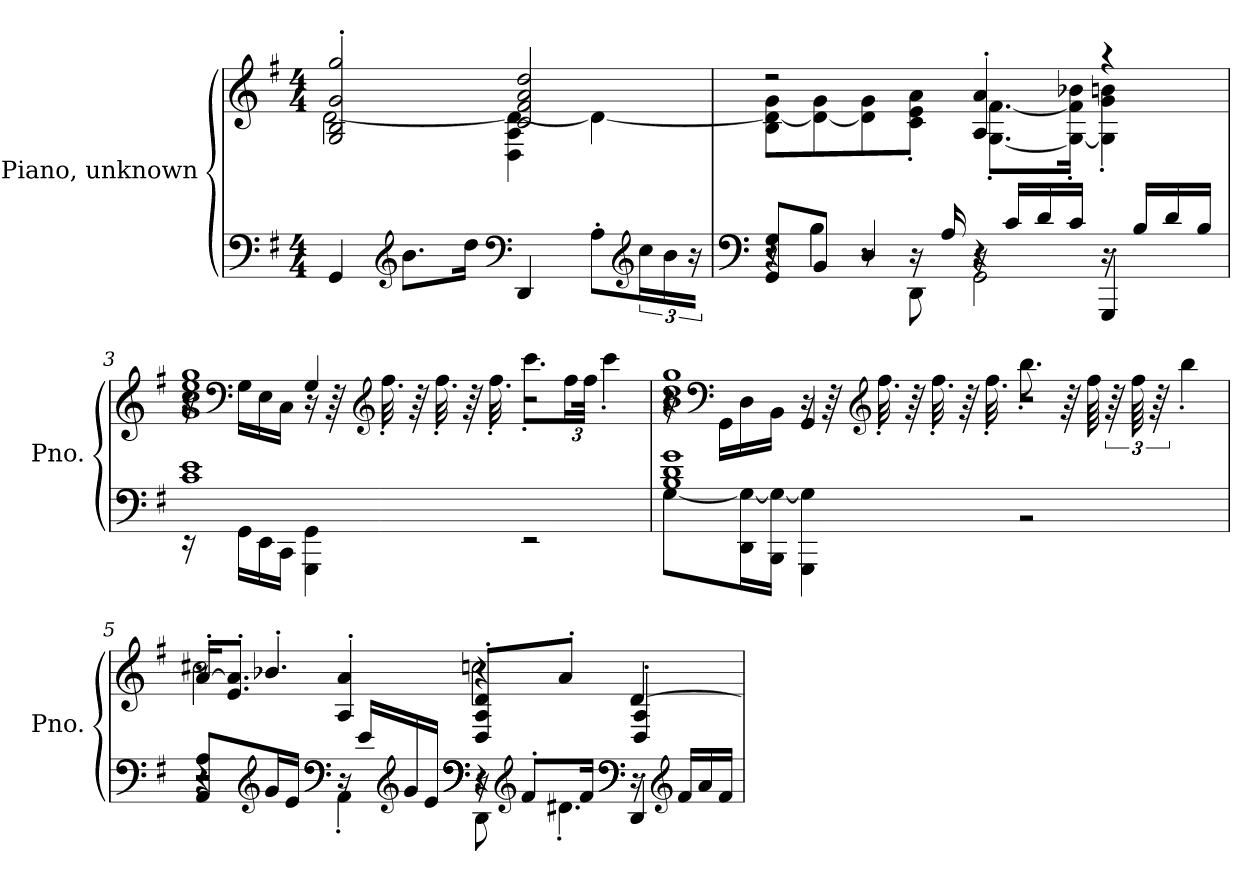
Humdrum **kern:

**kern	**kern
*part1	*part1
*staff2	*staff1
*I"Piano, unknown	*
*I'Pno.	*
*clefF4	*clefG2
*k[f#]	*k[f#]
*M4/4	*M4/4
*MM120	*MM120
=1	=1
*	*^
4GG/	2G/' 2B/' 2g/' 2gg/'	[2d\
*clefG2	*	*
8.b\L	.	.
16dd\Jk	.	.
*clefF4	*	*
4DD/	2c/ 2f#/ 2a/ 2dd/	4D\ 4A\ 4d\_
8A'\L	.	4d\_
*clefG2	*	*
24cc\L	.	.
24b\JJ	.	.
24r	.	.
=2	=2	=2
*clefF4	*	*
*^	*	*
*	*^	*	*
8GG/ 8G/L	8r	4r	2r	8B\ 8d\_ 8g\L
8BB/J	4B\	.	.	8d\_ 8g\
8r	.	4D/	.	8d\] 8g\
16r	8DD\	.	.	8c\' 8e\' 8a\'J
16A/	.	.	.	.
16r	2GG\	4r	4A/' 4a/'	[8.G\' [8.f#\'L
16c/LL	.	.	.	.
16d/	.	.	.	.
16c/JJ	.	.	.	16G\_' 16f#\]' 16b-X\'Jk
16r	.	4GGG'/	4r	4G\]' 4g\' 4bn\'
16B/LL	.	.	.	.
16d/	.	.	.	.
16B/JJ	.	.	.	.
*	*v	*v	*	*
!!LO:LB:g=z
=3	=3	=3	=3
*	*	*	*^
1c 1e	16r	1g 1cc 1ee 1gg	16r	4r
*	*	*clefF4	*	*
.	16GG\LL	.	16G\LL	.
.	16EE\	.	16E\	.
.	16CC\JJ	.	16C\JJ	.
.	4GGG\ 4GG\	.	16r	4G/
.	.	.	64r	.
*	*	*clefG2	*	*
.	.	.	32.ff#'\	.
.	.	.	64r	.
.	.	.	32.ff#'\	.
.	.	.	64r	.
.	.	.	32.ff#'\	.
.	2r	.	8.ccc'\L	2r
*	*	*	*Xbrackettup	*
.	.	.	24ff#\L	.
.	.	.	48ff#\JJk	.
.	.	.	4ccc'\	.
!!LO:LB:g=z	!!	!!
=4	=4	=4	=4	=4
1B 1d 1g	[8G\L	1b 1dd 1gg	16r	4r
*	*	*clefF4	*	*
.	.	.	16GG\LL	.
.	16DD\ 16G\_L	.	16D\	.
.	16BBB\ 16G\_JJ	.	16BB\JJ	.
.	4GGG\ 4G\]	.	16r	4GG/
.	.	.	64r	.
*	*	*clefG2	*	*
.	.	.	32.ff#'\	.
.	.	.	64r	.
.	.	.	32.ff#'\	.
.	.	.	64r	.
.	.	.	32.ff#'\	.
.	2r	.	8.bb'\	2r
.	.	.	64r	.
.	.	.	64ff#\	.
*	*	*	*brackettup	*
.	.	.	96r	.
.	.	.	96ff#\	.
.	.	.	96r	.
.	.	.	4bb'\	.
!!LO:LB:g=z	!!	!!
=5	=5	=5	=5	=5
*	*^	*	*	*
8AA/ 8A/L	4r	2r	[16a'/KL	2cc#X\	8r
.	.	.	8.e/' 8.a/]'J	.	.
*clefG2	*	*	*	*	*
16g/L	.	.	.	.	4.b-X'/
16e/JJ	.	.	.	.	.
*clefF4	*	*	*	*	*
16r	4AA'\	.	4A/' 4a/'	.	.
16e/LL	.	.	.	.	.
*clefG2	*	*	*	*	*
16g/	.	.	.	.	.
16e/JJ	.	.	.	.	.
*clefF4	*	*	*	*	*
16r	8DD\	4r	8D/' 8A/' 8d/'L	2ccn\	4r
*clefG2	*	*	*	*	*
8f#'/L	.	.	.	.	.
.	4.d#X'\	.	8a'/J	.	.
16f#/Jk	.	.	.	.	.
*clefF4	*	*	*	*	*
16r	.	4DD'/	[4d/	.	4D/' 4A/'
*clefG2	*	*	*	*	*
16f#/LL	.	.	.	.	.
16a/	.	.	.	.	.
16f#/JJ	.	.	.	.	.
*v	*v	*v	*	*	*
*	*v	*v	*v
=	=
*-	*-
